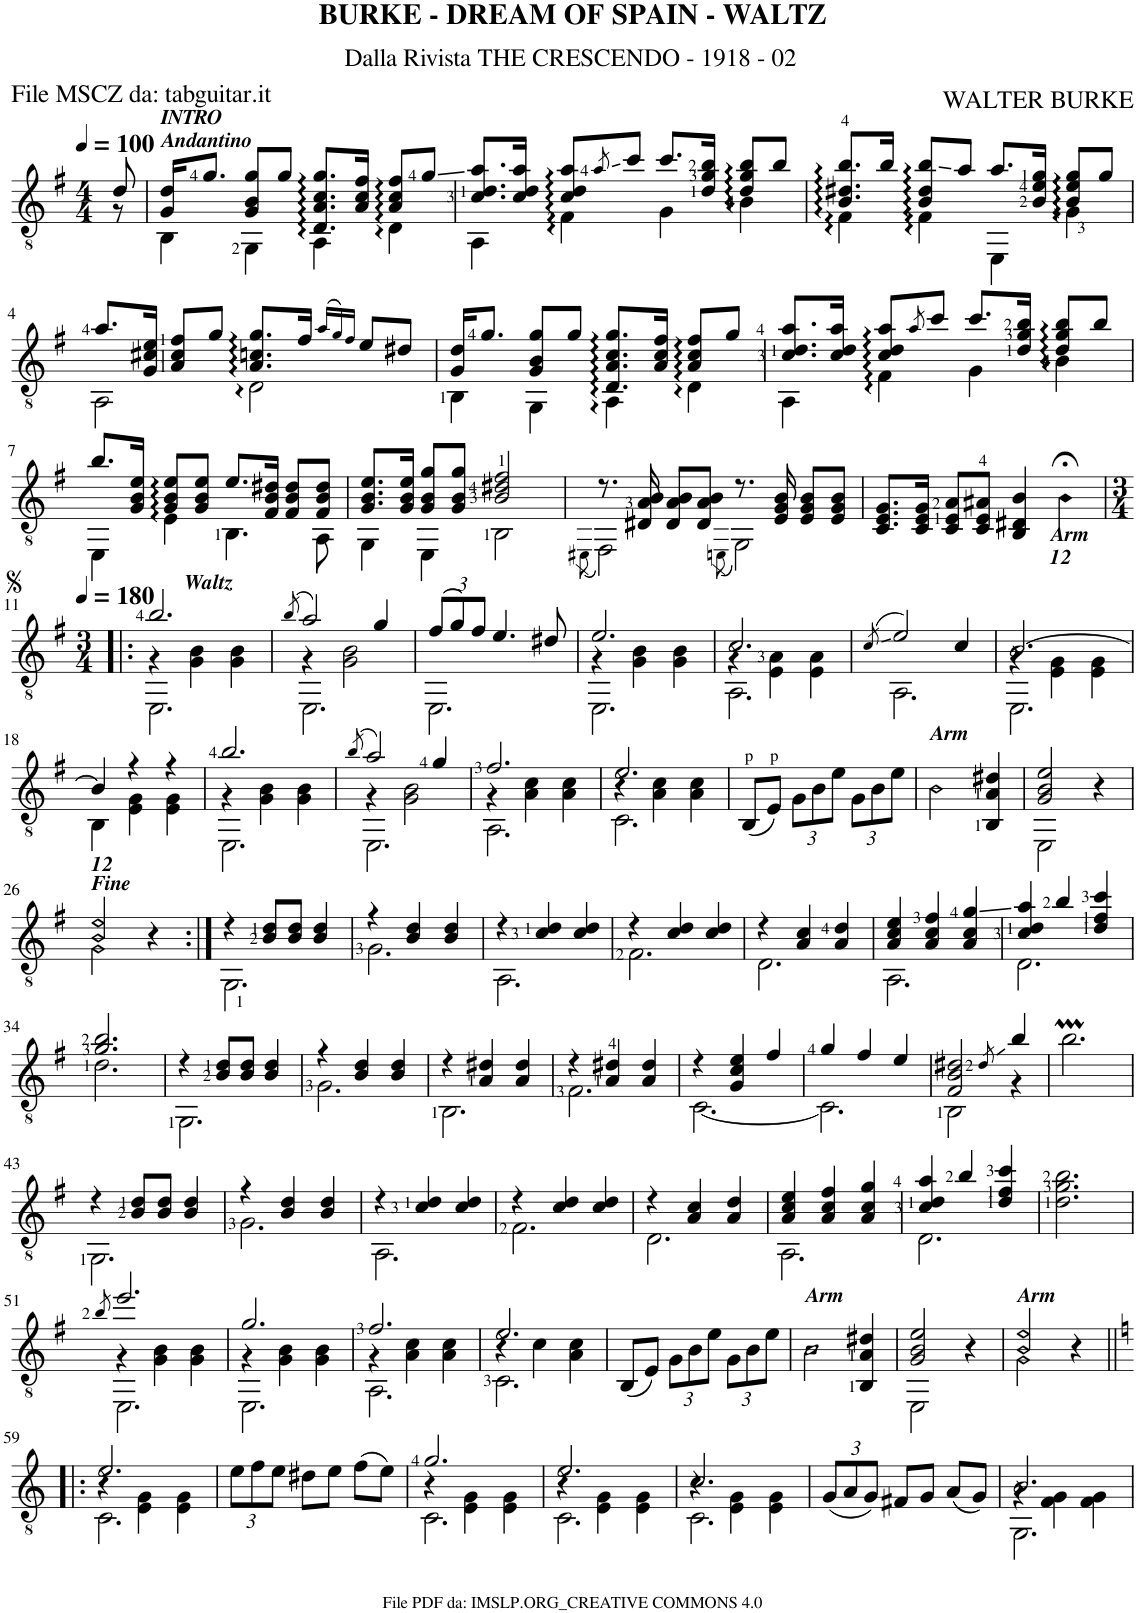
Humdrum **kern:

**kern
*part1
*staff1
*I"Guitar
*I'Guit.
*clefGv2
*k[f#]
*M4/4
*MM100
=
*^
8d/	8r
=1	=1
!LO:TX:a:Bi:t=INTRO	!
!LO:TX:a:t=Andantino	!
16G/ 16d/KL	4BB\
8.g/J	.
8G/ 8B/ 8g/L	4GG\
8g/J	.
8.D/:: 8.A/:: 8.c/:: 8.g/::L	4AA\
16A/ 16c/ 16f#/Jk	.
8A/:: 8c/:: 8f#/::L	4D::\
8g/J	.
=2	=2
8.c/ 8.d/ 8.a/L	4AA\
16c/ 16d/ 16a/Jk	.
8c/:: 8d/:: 8a/::L	4F#::\
8qa/	.
8cc/J	.
8.cc/L	4G\
16d/ 16g/ 16b/Jk	.
8d/:: 8g/:: 8b/::L	4B::\
8b/J	.
=3	=3
8.B/:: 8.d#X/:: 8.b/::L	4F#::\
16b/Jk	.
8B/:: 8d#/:: 8b/::L	4F#::\
8a/J	.
8.a/L	4EE\
16B/ 16e/ 16g/Jk	.
8B/:: 8e/:: 8g/::L	4G::\
8g/J	.
!!LO:LB:g=z	!!
=4	=4
8.a/L	2AA\
16G/ 16c#X/ 16e/Jk	.
8A/ 8c#/ 8f#/L	.
8g/J	.
8.A/:: 8.cn/:: 8.g/::L	2D::\
16f#/Jk	.
(16qa/LL	.
16qg/)	.
16qf#/JJ	.
8e/L	.
8d#X/J	.
=5	=5
16G/ 16d/KL	4BB\
8.g/J	.
8G/ 8B/ 8g/L	4GG\
8g/J	.
8.D/:: 8.A/:: 8.c/:: 8.g/::L	4AA::\
16A/ 16c/ 16f#/Jk	.
8A/:: 8c/:: 8f#/::L	4D::\
8g/J	.
=6	=6
8.c/ 8.d/ 8.a/L	4AA\
16c/ 16d/ 16a/Jk	.
8c/:: 8d/:: 8a/::L	4F#::\
8qa/	.
8cc/J	.
8.cc/L	4G\
16d/ 16g/ 16b/Jk	.
8d/:: 8g/:: 8b/::L	4B::\
8b/J	.
!!LO:LB:g=z	!!
=7	=7
8.b/L	4EE\
16G/ 16B/ 16e/Jk	.
8G/:: 8B/:: 8e/::L	4E\
8G/ 8B/ 8e/J	.
8.e/L	4.BB\
16F#/ 16B/ 16d#X/Jk	.
8F#/ 8B/ 8d#/L	.
8F#/ 8B/ 8d#/J	8AA\
=8	=8
8.G/ 8.B/ 8.e/L	4GG\
16G/ 16B/ 16e/Jk	.
8G/ 8B/ 8g/L	4EE\
8G/ 8B/ 8g/J	.
2B/ 2d#X/ 2f#/	2BB\
=9	=9
.	(8qEE#X\
8.r	2FF#\)
16D#X/ 16A/ 16B/	.
8D#/ 8A/ 8B/L	.
8D#/ 8A/ 8B/J	.
.	(8qEEn\
8.r	2GG\)
16E/ 16G/ 16B/	.
8E/ 8G/ 8B/L	.
8E/ 8G/ 8B/J	.
*v	*v
=10
8.C/ 8.E/ 8.G/L
16C/ 16E/ 16G/Jk
8C/ 8E/ 8A/L
8C/ 8E/ 8A#X/J
4BB/ 4D#X/ 4B/
!LO:TX:b:Bi:t=Arm
!LO:TX:b:t=12
4B;<\
!!LO:LB:g=z
=11!|:
*M3/4
*MM180
*^
*	*^
!LO:TX:a:Bi:t=Waltz	!	!
2.b/	4r	2.EE\
.	4G\ 4B\	.
.	4G\ 4B\	.
=12	=12	=12
(8qb/	.	.
2a/)	4r	2.EE\
.	2G\ 2B\	.
4g/	.	.
*v	*v	*v
=13
*Xbrackettup
*^
(12f#/L	2.EE\
12g/)	.
12f#/J	.
4.e/	.
8d#X/	.
=14	=14
*	*^
2.e/	4r	2.EE\
.	4G\ 4B\	.
.	4G\ 4B\	.
=15	=15	=15
2.c/	4r	2.AA\
.	4E\ 4A\	.
.	4E\ 4A\	.
*v	*v	*v
=16
(8qc/
*^
2e/)	2.AA\
4c/	.
=17	=17
*	*^
[2.B/	4r	2.EE\
.	4E\ 4G\	.
.	4E\ 4G\	.
*	*v	*v
!!LO:LB:g=z
=18	=18
4B/]	4BB\
4r	4E\ 4G\
4r	4E\ 4G\
=19	=19
*	*^
2.b/	4r	2.EE\
.	4G\ 4B\	.
.	4G\ 4B\	.
=20	=20	=20
(8qb/	.	.
2a/)	4r	2.EE\
.	2G\ 2B\	.
4g/	.	.
=21	=21	=21
2.f#/	4r	2.AA\
.	4A\ 4c\	.
.	4A\ 4c\	.
=22	=22	=22
2.e/	4r	2.C\
.	4A\ 4c\	.
.	4A\ 4c\	.
*v	*v	*v
=23
(8BB/L
8E/J)
12G\L
12B\
12e\J
12G\L
12B\
12e\J
=24
!LO:TX:a:Bi:t=Arm
2B\
4BB/ 4A/ 4d#X/
=25
*^
2G/ 2B/ 2e/	2EE\
4r	4ryy
!!LO:LB:g=z	!!
=26	=26
!LO:TX:a:Bi:t=12	!
2B/ 2e/	2G\
4r	4ryy
=27:|!	=27:|!
4r	2.GG\
8B/ 8d/L	.
8B/ 8d/J	.
4B/ 4d/	.
=28	=28
4r	2.G\
4B/ 4d/	.
4B/ 4d/	.
=29	=29
4r	2.AA\
4c/ 4d/	.
4c/ 4d/	.
=30	=30
4r	2.F#\
4c/ 4d/	.
4c/ 4d/	.
=31	=31
4r	2.D\
4A/ 4c/	.
4A/ 4d/	.
=32	=32
4A/ 4c/ 4e/	2.AA\
4A/ 4c/ 4f#/	.
4A/ 4c/ 4g/	.
=33	=33
4c/ 4d/ 4a/	2.D\
4b/	.
4d/ 4f#/ 4cc/	.
!!LO:LB:g=z	!!
=34	=34
2.g/ 2.b/	2.d\
=35	=35
4r	2.GG\
8B/ 8d/L	.
8B/ 8d/J	.
4B/ 4d/	.
=36	=36
4r	2.G\
4B/ 4d/	.
4B/ 4d/	.
=37	=37
4r	2.BB\
4A/ 4d#X/	.
4A/ 4d#/	.
=38	=38
4r	2.F#\
4A/ 4d#X/	.
4A/ 4d#/	.
=39	=39
4r	[2.C\
4G/ 4c/ 4e/	.
4f#/	.
=40	=40
4g/	2.C\]
4f#/	.
4e/	.
=41	=41
2F#/ 2B/ 2d#X/	2BB\
8qd#/	.
4b/	4r
*v	*v
=42
2.bm\
!!LO:LB:g=z
=43
*^
4r	2.GG\
8B/ 8d/L	.
8B/ 8d/J	.
4B/ 4d/	.
=44	=44
4r	2.G\
4B/ 4d/	.
4B/ 4d/	.
=45	=45
4r	2.AA\
4c/ 4d/	.
4c/ 4d/	.
=46	=46
4r	2.F#\
4c/ 4d/	.
4c/ 4d/	.
=47	=47
4r	2.D\
4A/ 4c/	.
4A/ 4d/	.
=48	=48
4A/ 4c/ 4e/	2.AA\
4A/ 4c/ 4f#/	.
4A/ 4c/ 4g/	.
=49	=49
4c/ 4d/ 4a/	2.D\
4b/	.
4d/ 4f#/ 4cc/	.
*v	*v
=50
2.d\ 2.g\ 2.b\
!!LO:LB:g=z
=51
8qb/
*^
*	*^
2.ee/	4r	2.EE\
.	4G\ 4B\	.
.	4G\ 4B\	.
=52	=52	=52
2.g/	4r	2.EE\
.	4G\ 4B\	.
.	4G\ 4B\	.
=53	=53	=53
2.f#/	4r	2.AA\
.	4A\ 4c\	.
.	4A\ 4c\	.
=54	=54	=54
2.e/	4r	2.C\
.	4c\	.
.	4A\ 4c\	.
*v	*v	*v
=55
(8BB/L
8E/J)
12G\L
12B\
12e\J
12G\L
12B\
12e\J
=56
!LO:TX:a:Bi:t=Arm
!LO:N:head=diamond
2B\
4BB/ 4A/ 4d#X/
=57
*^
2G/ 2B/ 2e/	2EE\
4r	4ryy
=58	=58
!LO:TX:a:Bi:t=Arm	!
2B/ 2e/	2G\
4r	4ryy
*v	*v
!!LO:LB:g=z
=59!|:
*k[]
*^
*	*^
2.e/	4r	2.C\
.	4E\ 4G\	.
.	4E\ 4G\	.
*v	*v	*v
=60
12e\L
12f\
12e\J
8d#X\L
8e\J
(8f\L
8e\J)
=61
*^
*	*^
2.g/	4r	2.C\
.	4E\ 4G\	.
.	4E\ 4G\	.
=62	=62	=62
2.e/	4r	2.C\
.	4E\ 4G\	.
.	4E\ 4G\	.
=63	=63	=63
2.c/	4r	2.C\
.	4E\ 4G\	.
.	4E\ 4G\	.
*v	*v	*v
=64
(12G/L
12A/
12G/J)
8F#X/L
8G/J
(8A/L
8G/J)
=65
*^
*	*^
2.B/	4r	2.GG\
.	4F\ 4G\	.
.	4F\ 4G\	.
*v	*v	*v
=
*-
